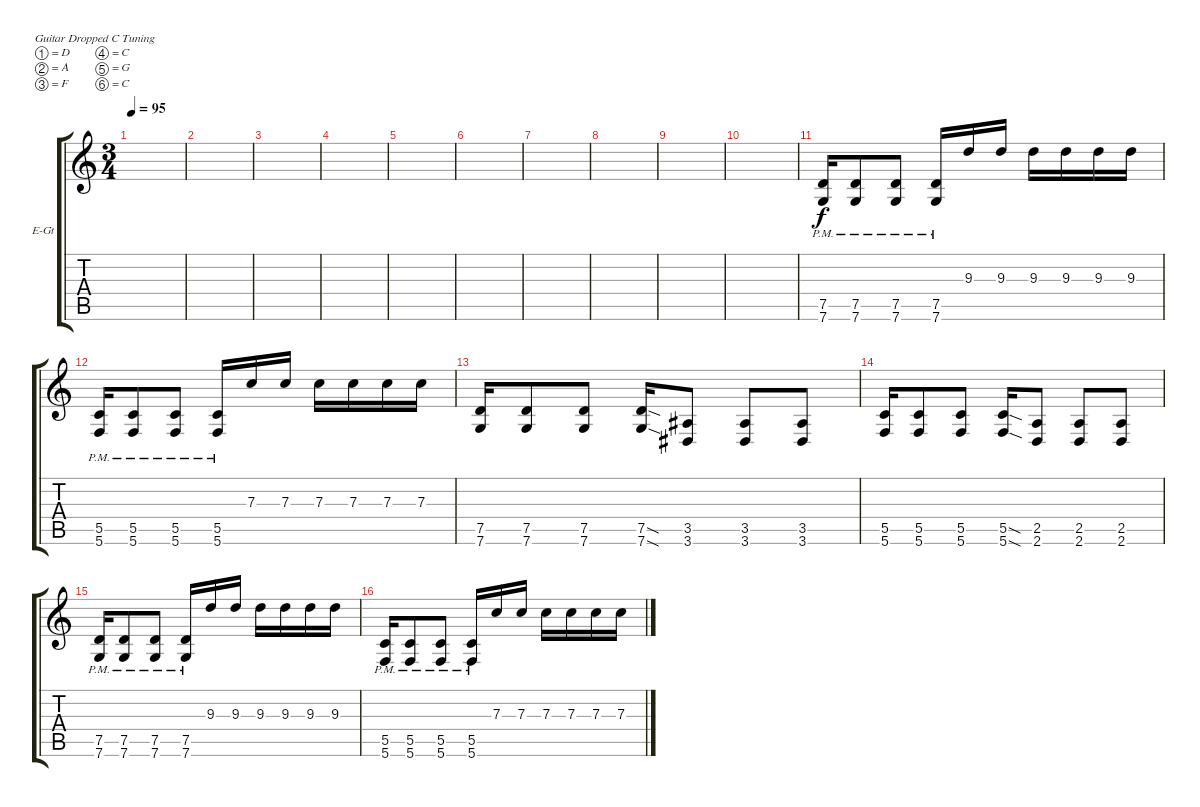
\defaultSystemsLayout 4
\bracketExtendMode groupsimilarinstruments
\firstSystemTrackNameOrientation horizontal
\otherSystemsTrackNameOrientation horizontal
\track ("Electric Guitar" "E-Gt") {instrument distortionguitar}
\staff {score tabs}
\tuning (D4 A3 F3 C3 G2 C2)
\ts (3 4)
\tempo 95
\clef g2
\scale
0.333333
\ks c
|
\scale
0.333333 |
\scale
0.333333 |
\scale
0.333333 |
\scale
0.333333 |
\scale
0.333333 |
\scale
0.333333 |
\scale
0.333333 |
\scale
0.333333 |
\scale
0.333333 |
\scale
0.333333 (7.6{pm} 7.5{pm}).16 (7.5{pm} 7.6{pm}).8 (7.6{pm} 7.5{pm}).8 (7.6{pm} 7.5{pm}).16 9.3.16 9.3.16 9.3.16 9.3.16 9.3.16 9.3.16 |
\scale
0.333333 (5.6{pm} 5.5{pm}).16 (5.6{pm} 5.5{pm}).8 (5.6{pm} 5.5{pm}).8 (5.6{pm} 5.5{pm}).16 7.3.16 7.3.16 7.3.16 7.3.16 7.3.16 7.3.16 |
\scale
0.333333 (7.6 7.5).16 (7.5 7.6).8 (7.5 7.6).8 (7.5{sod} 7.6{sod}).16 (3.6 3.5).8 (3.6 3.5).8 (3.6 3.5).8 |
\scale
0.333333 (5.6 5.5).16 (5.6 5.5).8 (5.6 5.5).8 (5.6{sod} 5.5{sod}).16 (2.6 2.5).8 (2.6 2.5).8 (2.6 2.5).8 |
\scale
0.333333 (7.6{pm} 7.5{pm}).16 (7.5{pm} 7.6{pm}).8 (7.6{pm} 7.5{pm}).8 (7.6{pm} 7.5{pm}).16 9.3.16 9.3.16 9.3.16 9.3.16 9.3.16 9.3.16 |
\scale
0.333333 (5.6{pm} 5.5{pm}).16 (5.6{pm} 5.5{pm}).8 (5.6{pm} 5.5{pm}).8 (5.6{pm} 5.5{pm}).16 7.3.16 7.3.16 7.3.16 7.3.16 7.3.16 7.3.16
